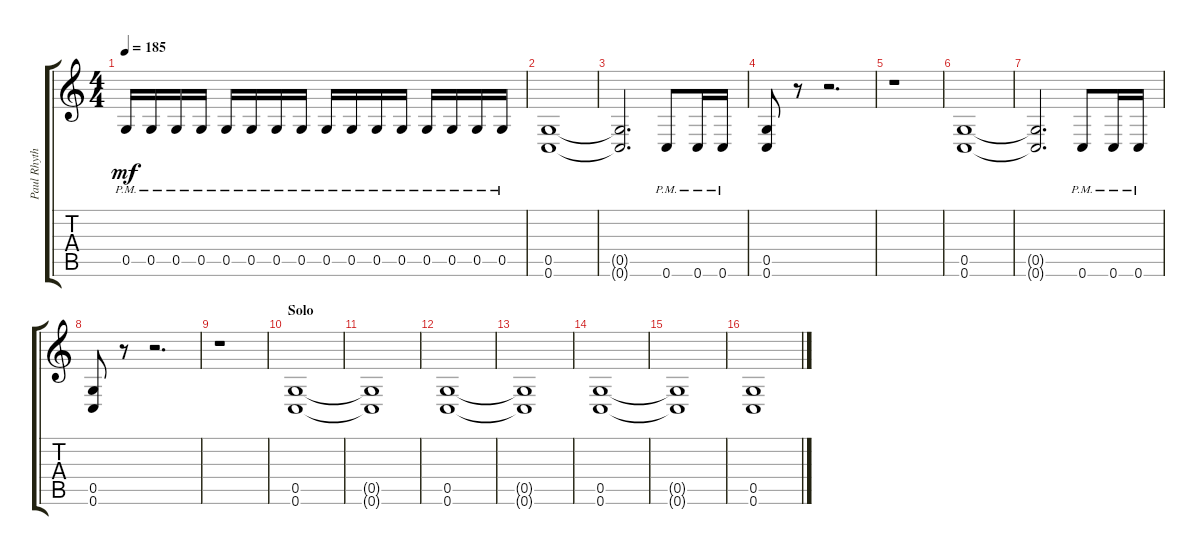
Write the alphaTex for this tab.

\track ("Paul Rhythm" "Paul Rhyth") {instrument distortionguitar}
\staff {score tabs}
\tuning (D4 A3 F3 C3 G2 C2) {hide}
\ts (4 4)
\tempo 185
\clef g2
\ks c
0.5{pm}.16{dy mf} 0.5{pm}.16 0.5{pm}.16 0.5{pm}.16 0.5{pm}.16 0.5{pm}.16 0.5{pm}.16 0.5{pm}.16 0.5{pm}.16 0.5{pm}.16 0.5{pm}.16 0.5{pm}.16 0.5{pm}.16 0.5{pm}.16 0.5{pm}.16 0.5{pm}.16 |
(0.5 0.6).1 |
(0.5{t} 0.6{t}).2{d} 0.6{pm}.8 0.6{pm}.16 0.6{pm}.16 |
(0.5 0.6).8 r.8 r.2{d} |
r.1 |
(0.5 0.6).1 |
(0.5{t} 0.6{t}).2{d} 0.6{pm}.8 0.6{pm}.16 0.6{pm}.16 |
(0.5 0.6).8 r.8 r.2{d} |
r.1 |
\section ("" "Solo")
(0.5 0.6).1 |
(0.5{t} 0.6{t}).1 |
(0.5 0.6).1 |
(0.5{t} 0.6{t}).1 |
(0.5 0.6).1 |
(0.5{t} 0.6{t}).1 |
(0.5 0.6).1
